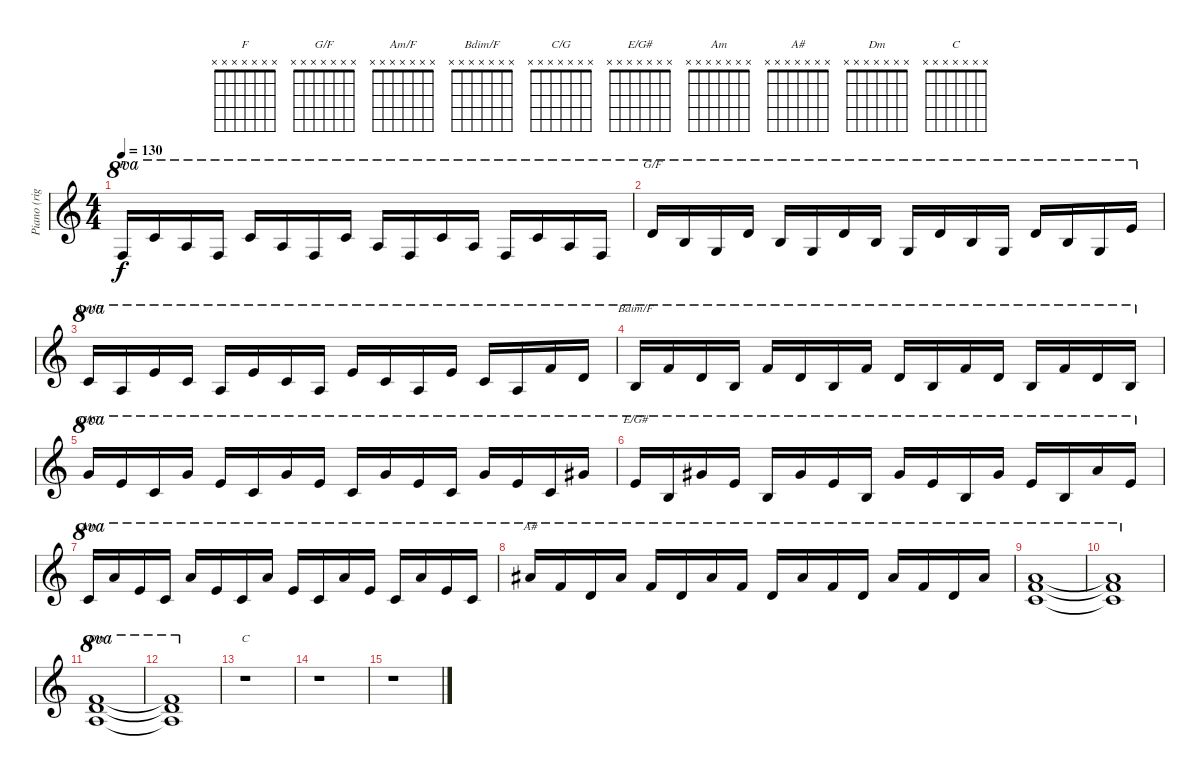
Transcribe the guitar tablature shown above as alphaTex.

\track ("Piano (right hand)" "Piano (rig") {instrument acousticgrandpiano}
\staff {score}
\tuning (E4 B3 G3 D3 A2 E2 B1) {hide}
\chord ("F" x x x x x x x)
\chord ("G/F" x x x x x x x)
\chord ("Am/F" x x x x x x x)
\chord ("Bdim/F" x x x x x x x)
\chord ("C/G" x x x x x x x)
\chord ("E/G#" x x x x x x x)
\chord ("Am" x x x x x x x)
\chord ("A#" x x x x x x x)
\chord ("Dm" x x x x x x x)
\chord ("C" x x x x x x x)
\ts (4 4)
\tempo 130
\clef g2
\ks c
10.3.16{ch "F" ot 8va dy f} 8.1.16{ot 8va} 10.2.16{ot 8va} 10.3.16{ot 8va} 8.1.16{ot 8va} 10.2.16{ot 8va} 10.3.16{ot 8va} 8.1.16{ot 8va} 10.2.16{ot 8va} 10.3.16{ot 8va} 8.1.16{ot 8va} 10.2.16{ot 8va} 10.3.16{ot 8va} 8.1.16{ot 8va} 10.2.16{ot 8va} 10.3.16{ot 8va} |
10.1.16{ch "G/F" ot 8va} 12.2.16{ot 8va} 12.3.16{ot 8va} 10.1.16{ot 8va} 12.2.16{ot 8va} 12.3.16{ot 8va} 10.1.16{ot 8va} 12.2.16{ot 8va} 12.3.16{ot 8va} 10.1.16{ot 8va} 12.2.16{ot 8va} 12.3.16{ot 8va} 10.1.16{ot 8va} 12.2.16{ot 8va} 12.3.16{ot 8va} 12.1.16{ot 8va} |
13.2.16{ch "Am/F" ot 8va} 14.3.16{ot 8va} 12.1.16{ot 8va} 13.2.16{ot 8va} 14.3.16{ot 8va} 12.1.16{ot 8va} 13.2.16{ot 8va} 14.3.16{ot 8va} 12.1.16{ot 8va} 13.2.16{ot 8va} 14.3.16{ot 8va} 12.1.16{ot 8va} 13.2.16{ot 8va} 14.3.16{ot 8va} 13.1.16{ot 8va} 15.2.16{ot 8va} |
16.3.16{ch "Bdim/F" ot 8va} 13.1.16{ot 8va} 15.2.16{ot 8va} 16.3.16{ot 8va} 13.1.16{ot 8va} 15.2.16{ot 8va} 16.3.16{ot 8va} 13.1.16{ot 8va} 15.2.16{ot 8va} 16.3.16{ot 8va} 13.1.16{ot 8va} 15.2.16{ot 8va} 16.3.16{ot 8va} 13.1.16{ot 8va} 15.2.16{ot 8va} 16.3.16{ot 8va} |
15.1.16{ch "C/G" ot 8va} 17.2.16{ot 8va} 17.3.16{ot 8va} 15.1.16{ot 8va} 17.2.16{ot 8va} 17.3.16{ot 8va} 15.1.16{ot 8va} 17.2.16{ot 8va} 17.3.16{ot 8va} 15.1.16{ot 8va} 17.2.16{ot 8va} 17.3.16{ot 8va} 15.1.16{ot 8va} 17.2.16{ot 8va} 17.3.16{ot 8va} 16.1.16{ot 8va} |
17.2.16{ch "E/G#" ot 8va} 16.3.16{ot 8va} 16.1.16{ot 8va} 17.2.16{ot 8va} 16.3.16{ot 8va} 16.1.16{ot 8va} 17.2.16{ot 8va} 16.3.16{ot 8va} 16.1.16{ot 8va} 17.2.16{ot 8va} 16.3.16{ot 8va} 16.1.16{ot 8va} 17.2.16{ot 8va} 16.3.16{ot 8va} 17.1.16{ot 8va} 17.2.16{ot 8va} |
17.3.16{ch "Am" ot 8va} 17.1.16{ot 8va} 17.2.16{ot 8va} 17.3.16{ot 8va} 17.1.16{ot 8va} 17.2.16{ot 8va} 17.3.16{ot 8va} 17.1.16{ot 8va} 17.2.16{ot 8va} 17.3.16{ot 8va} 17.1.16{ot 8va} 17.2.16{ot 8va} 17.3.16{ot 8va} 17.1.16{ot 8va} 17.2.16{ot 8va} 17.3.16{ot 8va} |
18.1.16{ch "A#" ot 8va} 18.2.16{ot 8va} 19.3.16{ot 8va} 18.1.16{ot 8va} 18.2.16{ot 8va} 19.3.16{ot 8va} 18.1.16{ot 8va} 18.2.16{ot 8va} 19.3.16{ot 8va} 18.1.16{ot 8va} 18.2.16{ot 8va} 19.3.16{ot 8va} 18.1.16{ot 8va} 18.2.16{ot 8va} 19.3.16{ot 8va} 18.1.16{ot 8va} |
(17.1 18.2 17.3).1{ot 8va} |
(17.1{t} 18.2{t} 17.3{t}).1{ot 8va} |
(13.1 15.2 14.3).1{ch "Dm" ot 8va} |
(13.1{t} 15.2{t} 14.3{t}).1{ot 8va} |
r.1{ch "C"} |
r.1 |
r.1
